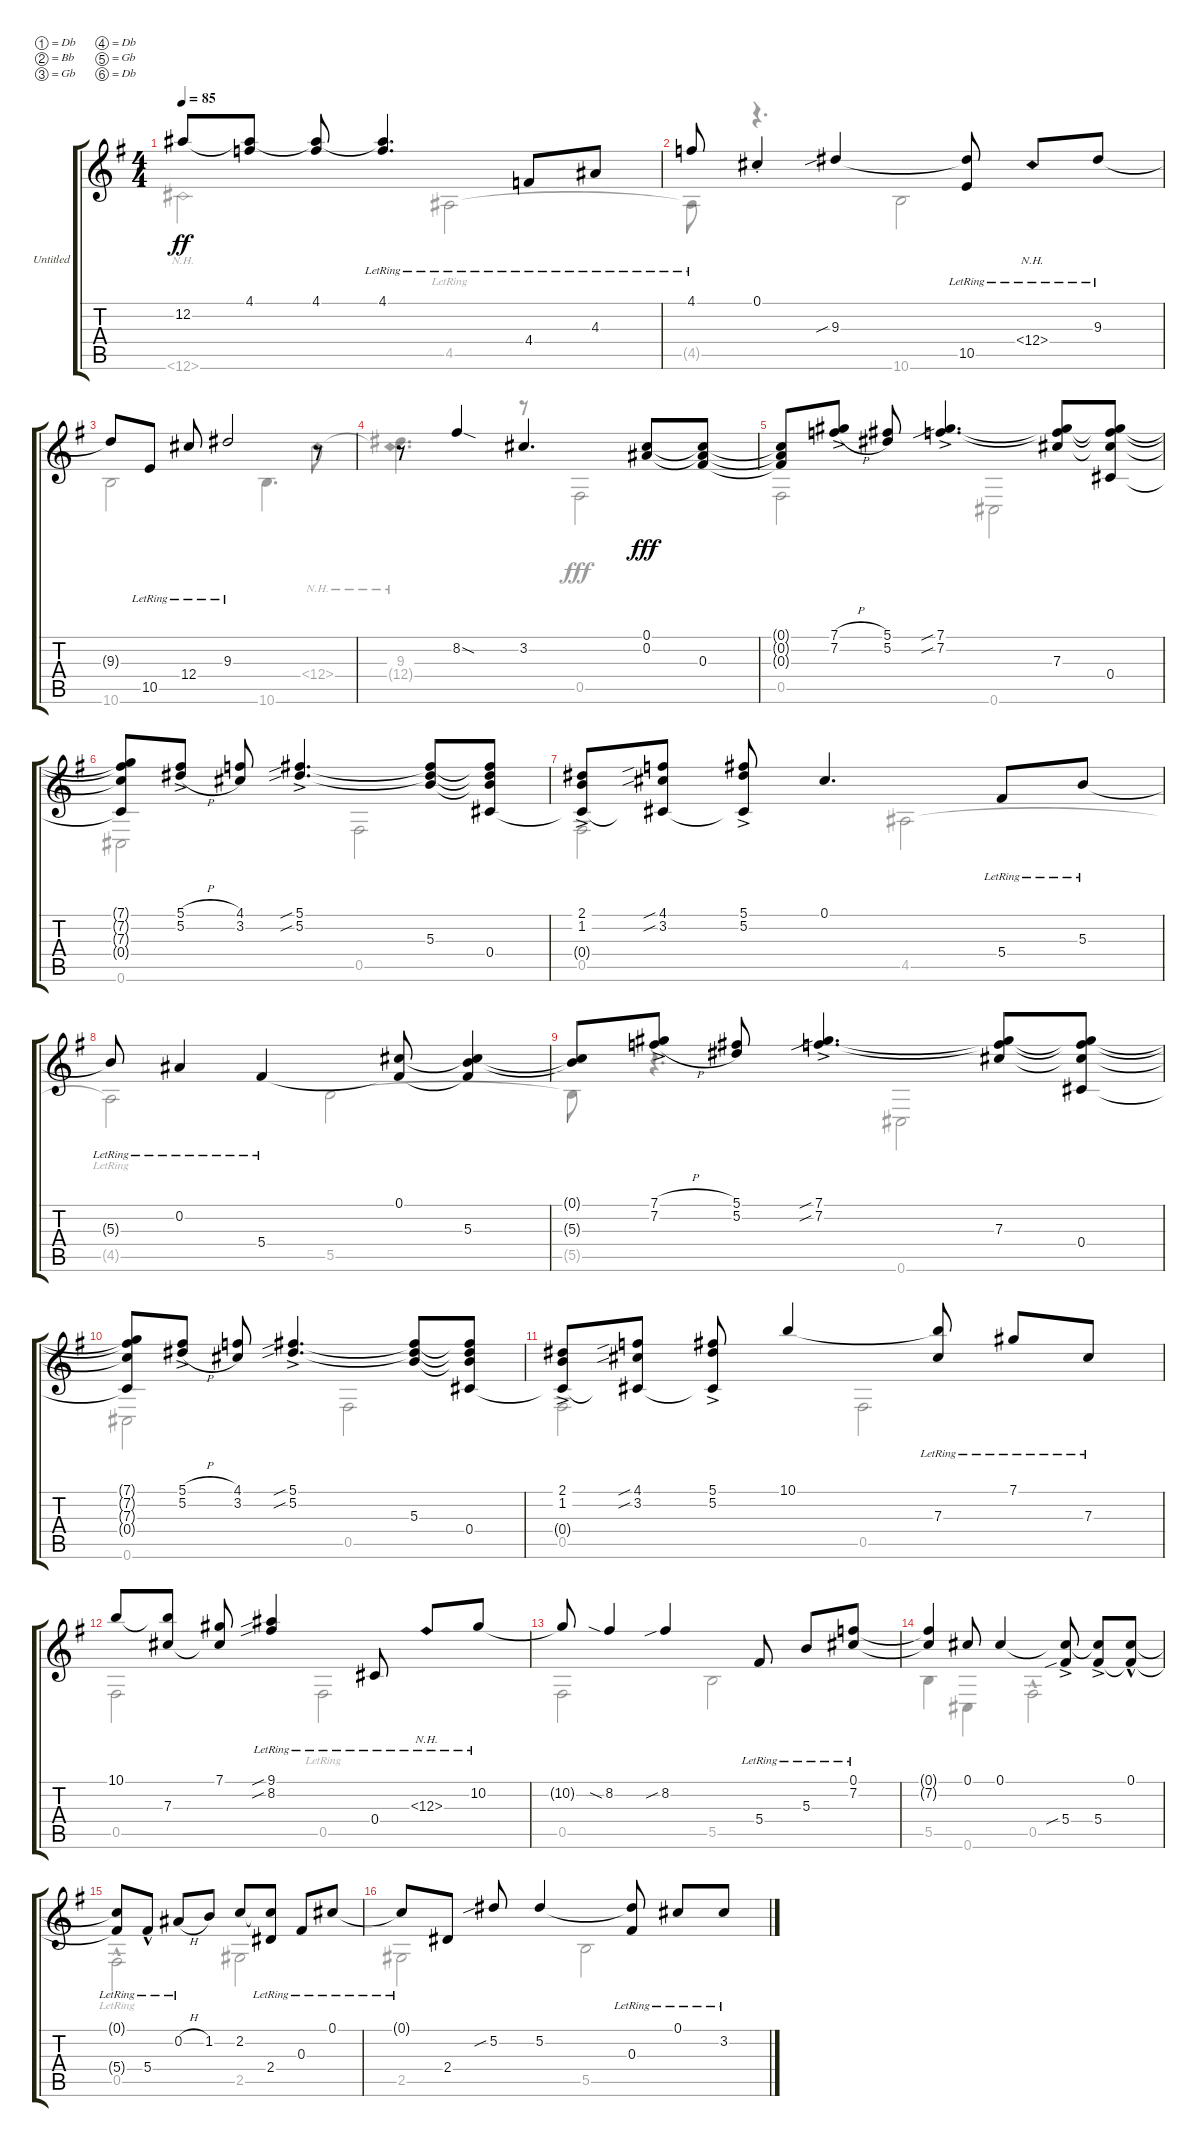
\bracketExtendMode groupsimilarinstruments
\firstSystemTrackNameOrientation horizontal
\otherSystemsTrackNameOrientation horizontal
\track ("Untitled" "Untitled") {instrument acousticguitarnylon}
\staff {score tabs}
\tuning (Db4 Bb3 Gb3 Db3 Gb2 Db2)
\voice
\ts (4 4)
\tempo 85
\clef g2
\ks g
12.2{t}.8{dy ff} (12.2{t} 4.1).8 (12.2{t} 4.1).8 (12.2{lr t} 4.1{lr}).4{d} 4.4{lr}.8 4.3{lr}.8 |
4.1{lr}.8 0.1{st}.4 9.3{sib}.4 (9.3{lr t} 10.5{lr}).8 12.4{nh lr}.8 9.3{lr}.8 |
9.3{t}.8 10.5{lr}.8 12.4{lr}.8 9.3{lr}.2 r.8 |
r.8 8.2{sod}.4 3.2.4{d} (0.1 0.2).8{dy fff} (0.1{t} 0.2{t} 0.3).8 |
(0.1{t} 0.2{t} 0.3{t}).8 (7.1{h ac} 7.2{h ac}).8 (5.1 5.2).8 (7.1{sib ac} 7.2{sib ac}).4{d} (7.1{t} 7.2{t} 7.3).8 (7.1{t} 7.2{t} 7.3{t} 0.4).8 |
(7.1{t} 7.2{t} 7.3{t} 0.4{t}).8 (5.1{h ac} 5.2{h ac}).8 (4.1 3.2).8 (5.1{sib ac} 5.2{sib ac}).4{d} (5.1{t} 5.2{t} 5.3).8 (5.1{t} 5.2{t} 5.3{t} 0.4).8 |
(2.1{ac} 1.2{ac} 0.4{ac t}).8 (4.1{sib} 3.2{sib} 0.4{t}).8 (5.1{ac} 5.2{ac} 0.4{ac t}).8 0.1.4{d} 5.4{lr}.8 5.3{lr}.8 |
5.3{lr t}.8 0.2{lr}.4 5.4{lr}.4 (0.1 5.4{t}).8 (0.1{t} 5.3 5.4{t}).4 |
(0.1{t} 5.3{t}).8 (7.1{h ac} 7.2{h ac}).8 (5.1 5.2).8 (7.1{sib ac} 7.2{sib ac}).4{d} (7.1{t} 7.2{t} 7.3).8 (7.1{t} 7.2{t} 7.3{t} 0.4).8 |
(7.1{t} 7.2{t} 7.3{t} 0.4{t}).8 (5.1{h ac} 5.2{h ac}).8 (4.1 3.2).8 (5.1{sib ac} 5.2{sib ac}).4{d} (5.1{t} 5.2{t} 5.3).8 (5.1{t} 5.2{t} 5.3{t} 0.4).8 |
(2.1{ac} 1.2{ac} 0.4{ac t}).8 (4.1{sib} 3.2{sib} 0.4{t}).8 (5.1{ac} 5.2{ac} 0.4{ac t}).8 10.1.4 (10.1{lr t} 7.3{lr}).8 7.1{lr}.8 7.3{lr}.8 |
10.1.8 (10.1{t} 7.3).8 (7.1 7.3{t}).8 (9.1{sib lr} 8.2{sib lr}).4 0.4{lr}.8 12.3{nh lr}.8 10.2{lr}.8 |
10.2{t}.8 8.2{sia}.4 8.2{sib}.4 5.4{lr}.8 5.3{lr}.8 (7.2{lr} 0.1{lr}).8 |
(7.2{t} 0.1{t}).4 0.1.8 0.1.4 (0.1{ac t} 5.4{sib ac}).8 (0.1{ac t} 5.4{ac}).8 (0.1{hac} 5.4{hac t}).8 |
(0.1{lr t} 5.4{lr t}).8 5.4{hac lr}.8 0.2{h lr}.8 1.2.8 2.2.8 (2.2{lr t} 2.4{lr}).8 0.3{lr}.8 0.1{lr}.8 |
0.1{lr t}.8 2.4.8 5.2{sib}.8 5.2.4 (5.2{lr t} 0.3{lr}).8 0.1{lr}.8 3.2{lr}.8
\voice
\clef g2
\ottava regular
\simile none
\ks g
12.6{nh}.2{dy ff} 4.5{lr}.2 |
4.5{t}.8 r.4{d} 10.6.2 |
10.6.2 10.6.4{d} 12.4{nh}.8 |
(9.3 12.4{nh t}).4{d} r.8 0.5.2{dy fff} |
0.5.2 0.6.2 |
0.6.2 0.5.2 |
0.5.2 4.5.2 |
4.5{lr t}.2 5.5.2 |
5.5{t}.8 r.4{d} 0.6.2 |
0.6.2 0.5.2 |
0.5.2 0.5.2 |
0.5.2 0.5{lr}.2 |
0.5.2 5.5.2 |
5.5.4 0.6.4 0.5{hac}.2 |
0.5{hac lr}.2 2.5.2 |
2.5.2 5.5.2
